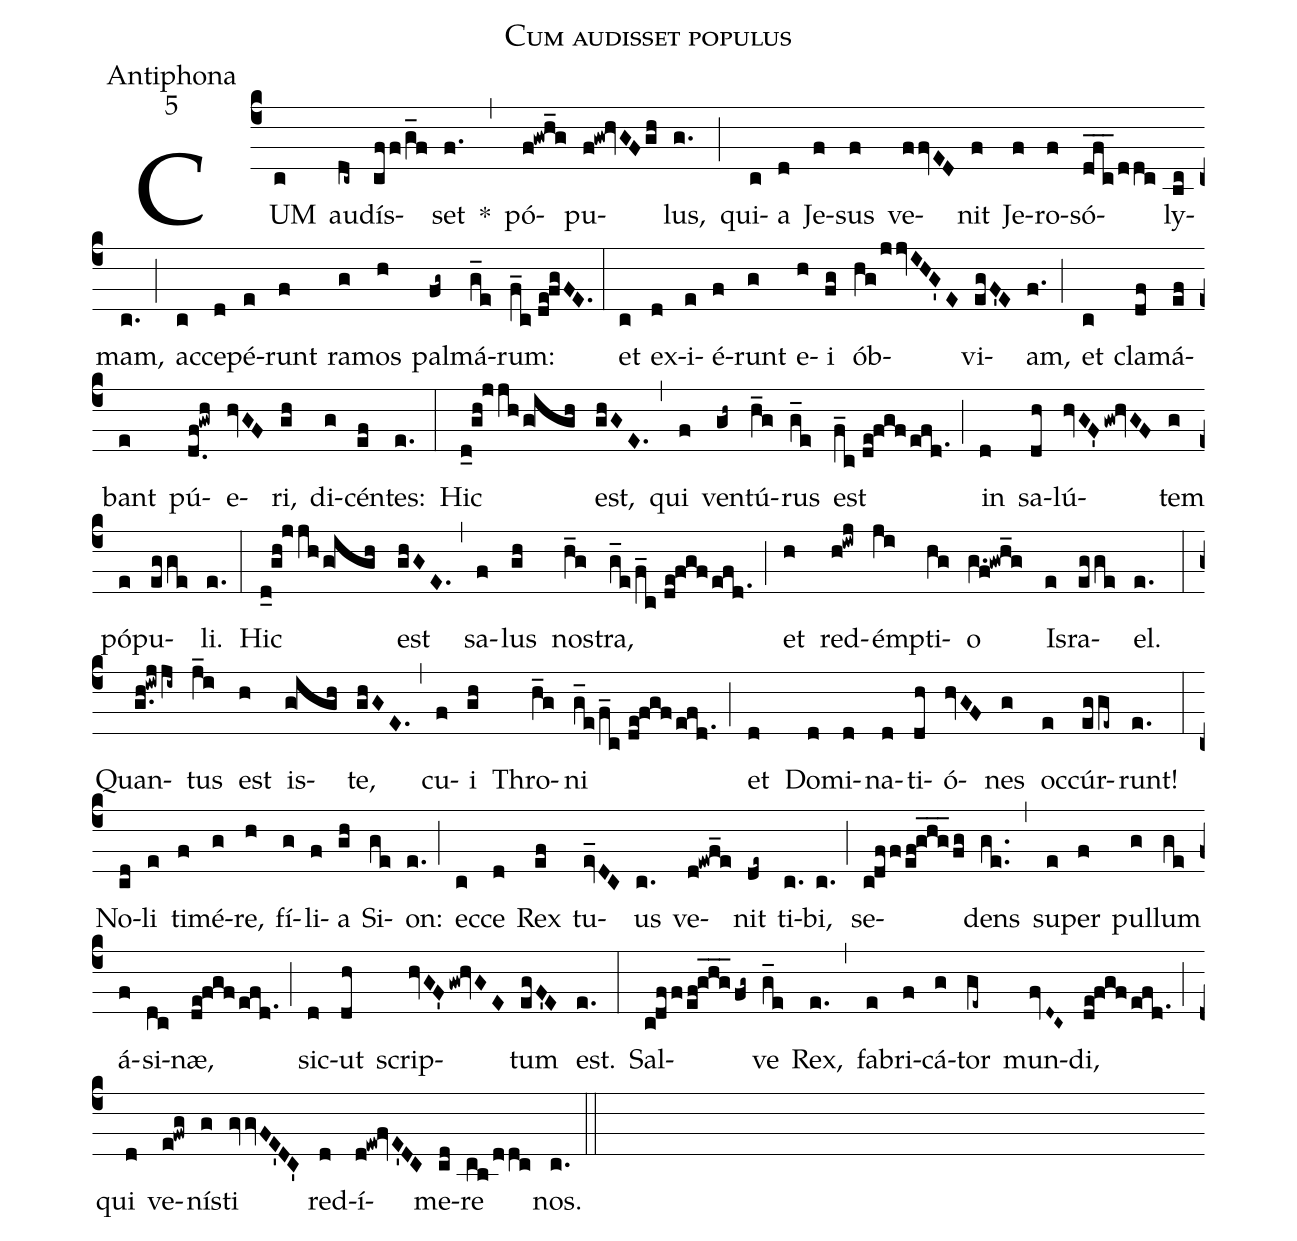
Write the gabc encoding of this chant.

name:Cum audisset populus;
office-part:Antiphona;
mode:5;
%%
(c4) CUM(c) au(dc~)dís(cff/g_f)set(f.) *(,) pó(f!gwh_g)pu(f!gw!hvGFgh)lus,(g.) (;) qui(c)a(d) Je(f)sus(f) ve(ffvED)nit(f) Je(f)ro(f)só(dfc___/ddc)ly(bc)mam,(c.) (;) ac(c)ce(d)pé(e)runt(f) ra(g)mos(h) pal(fg~)má(g_e)rum:(f_c//de!fgFE.) (:)
et(c) ex(d)i(e)é(f)runt(g) e(h)i(fg) ób(hg/jjvIHG'E)vi(egF'E)am,(f.) (;) et(c) cla(df)má(ef)bant(e) pú(d.0f!gwh)e(hvGF)ri,(gh) di(g)cén(ef)tes:(e.) (:)
Hic(d_0!gh!jjhg!igh) est,(ghGE.) (,) qui(f) ven(gh~)tú(h_g)rus(g_e) est(f_c//de!fgfefd.1) (;) in(d) sa(dh)lú(hvGF'gw!hvGF)tem(g) pó(e)pu(egge)li.(e.) (:)
Hic(d_0!gh!jjhg!igh) est(ghGE.) (,) sa(f)lus(gh) nos(h_g)tra,(g_e/f_c//de!fgfefd.1) (;) et(h) red(h!iwj)émp(ji)ti(hg)o(g.f!gwh_g) Is(e)ra(egge)el.(e.) (:)
Quan(g.h!iwjji~)tus(j_i) est(h) is(g!igh)te,(ghGE.) (,) cu(f)i(gh) Thro(h_g)ni(g_e/f_c//de!fgfefd.1) (;) et(d) Do(d)mi(d)na(d)ti(dh)ó(hvGF)nes(g) oc(e)cúr(egge~)runt!(e.) (:)
No(cd)li(e) ti(f)mé(g)re,(h) fí(g)li(f)a(gh) Si(ge)on:(e.) (;) ec(c)ce(d) Rex(ef) tu(ev_DC)us(c.) ve(d!ewf_e)nit(de~) ti(c.)bi,(c.) (;) se(cdff/ef!ghg___fg)dens(ge..) (,) su(e)per(f) pul(g)lum(ge) á(f)si(dc)næ,(de!fgfefd.1) (;) sic(d)ut(dh) scrip(hvGF'gw!hvGE)tum(egF'E) est.(e.) (:)
Sal(cdff/ef!ghg___fg~)ve(g_e) Rex,(e.) (,) fa(e)bri(f)cá(g)tor(ge~) mun(fvD~C~)di,(de!fgfefd.1) (;) qui(d) ve(e!fwg)nís(g)ti(gvvFE'DC') red(d)í(d!ew!fvE'DC)me(cd)re(cb/ddc) nos.(c.) (::)
